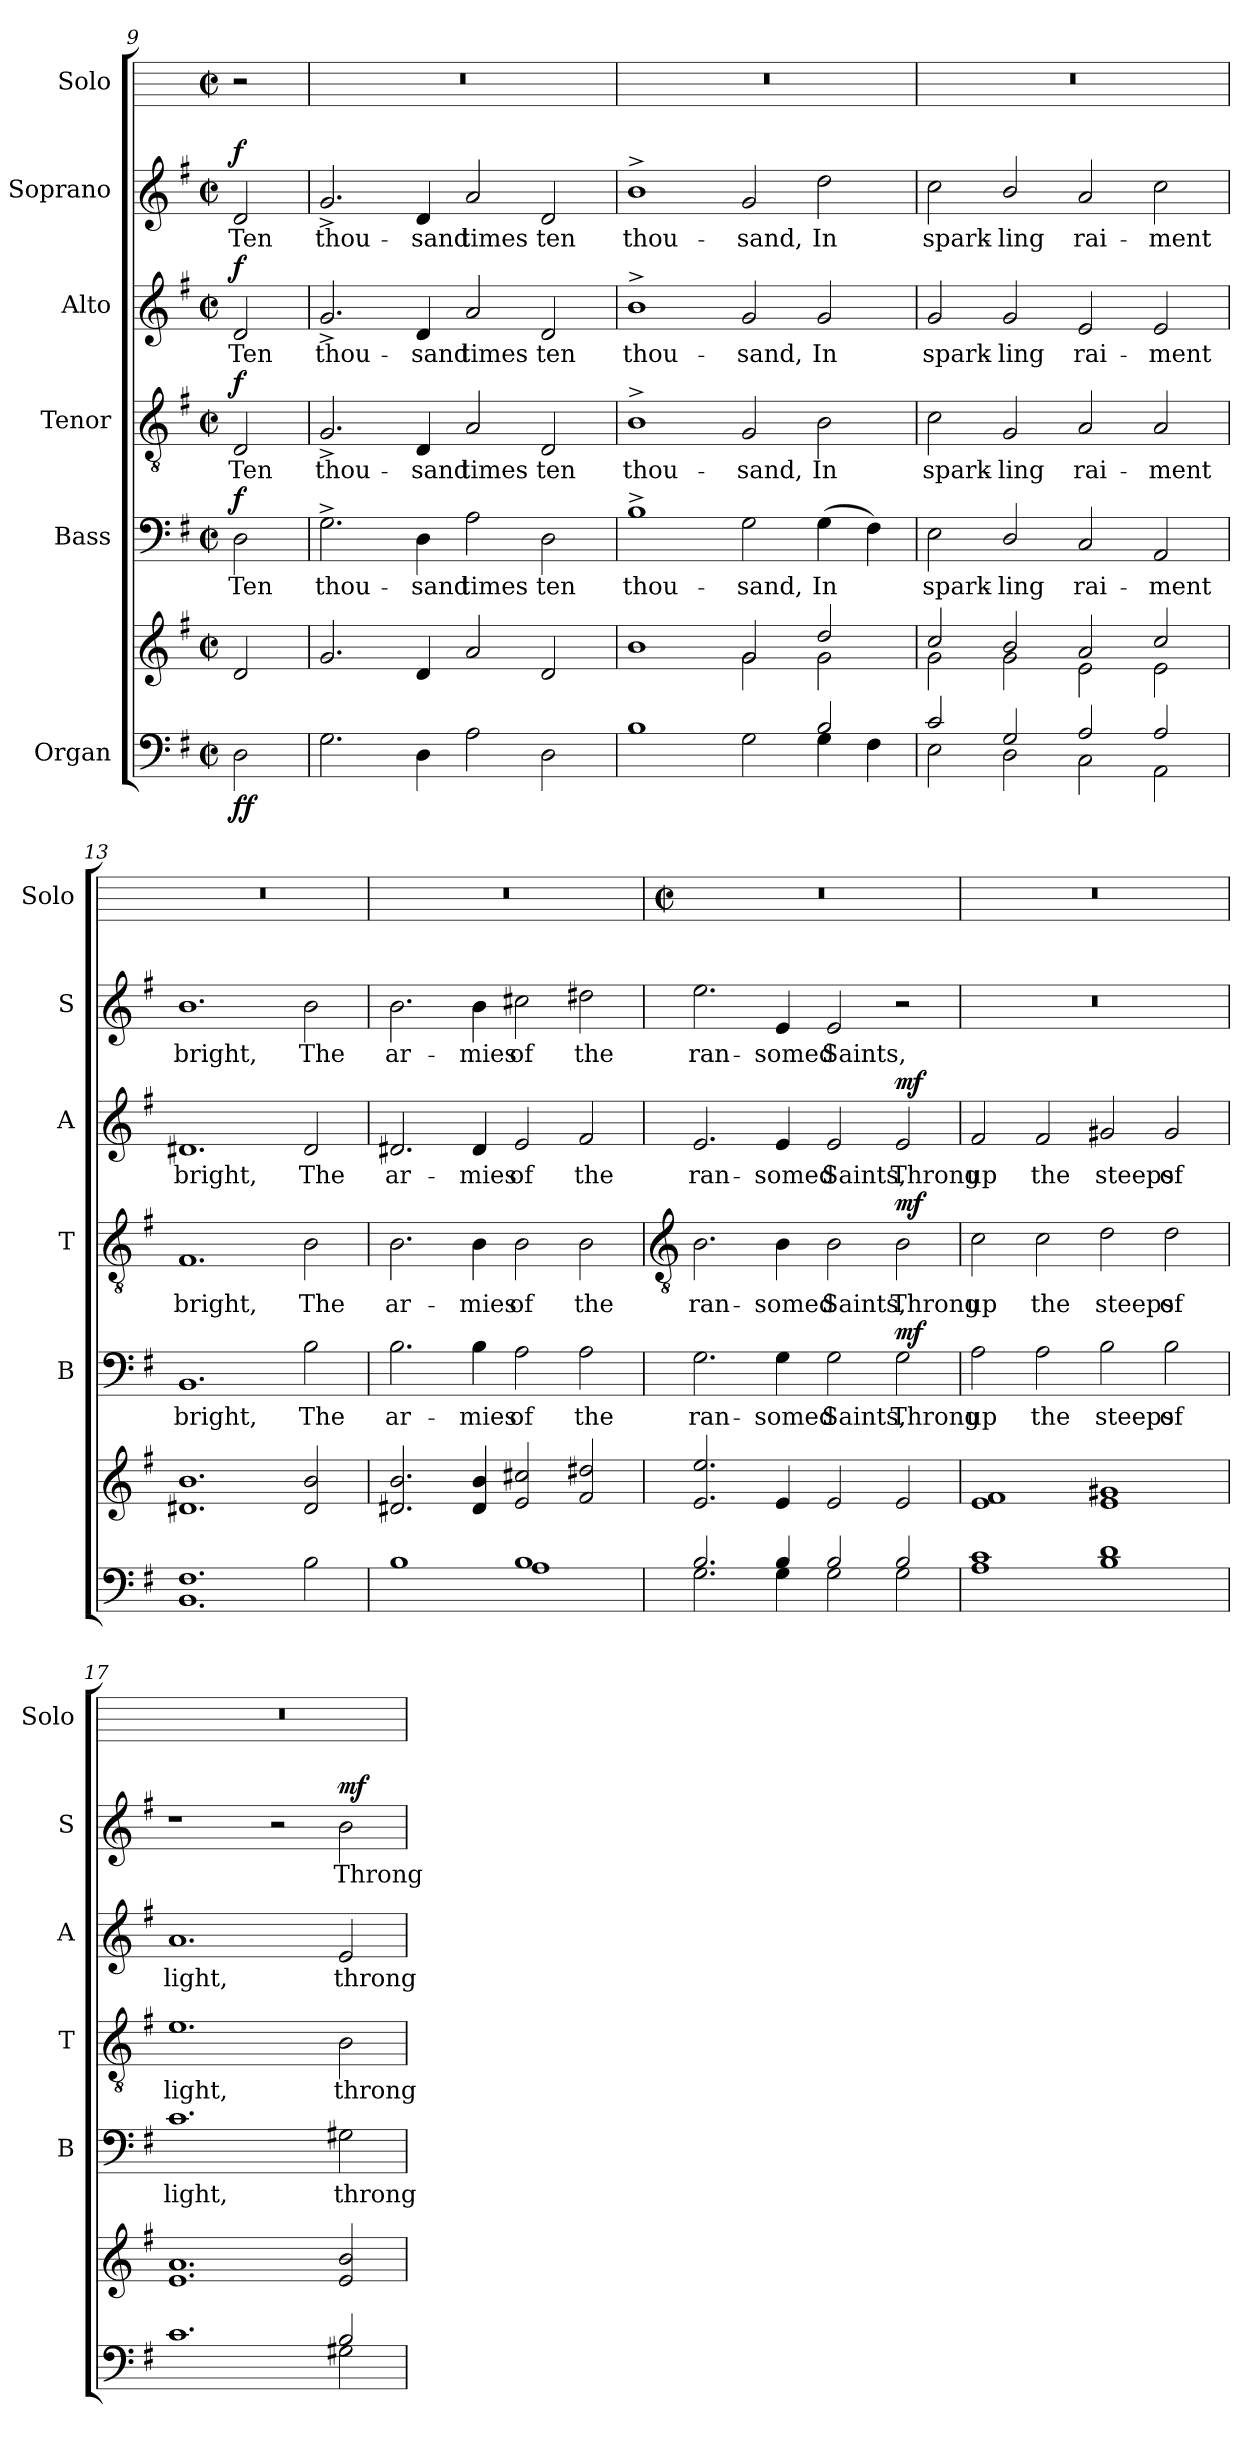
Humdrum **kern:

**kern	**kern	**dynam	**kern	**text	**dynam	**kern	**text	**dynam	**kern	**text	**dynam	**kern	**text	**dynam	**kern
*part6	*part6	*part6	*part5	*part5	*part5	*part4	*part4	*part4	*part3	*part3	*part3	*part2	*part2	*part2	*part1
*staff7	*staff6	*staff6/7	*staff5	*staff5	*staff5	*staff4	*staff4	*staff4	*staff3	*staff3	*staff3	*staff2	*staff2	*staff2	*staff1
*I"Organ	*	*	*I"Bass	*	*	*I"Tenor	*	*	*I"Alto	*	*	*I"Soprano	*	*	*I"Solo
*	*	*	*I'B	*	*	*I'T	*	*	*I'A	*	*	*I'S	*	*	*I'Solo
!!LO:LB:g=z
*clefF4	*clefG2	*	*clefF4	*	*	*clefGv2	*	*	*clefG2	*	*	*clefG2	*	*	*
*k[f#]	*k[f#]	*	*k[f#]	*	*	*k[f#]	*	*	*k[f#]	*	*	*k[f#]	*	*	*
*G:	*G:	*	*G:	*	*	*G:	*	*	*G:	*	*	*G:	*	*	*
*M4/2	*M4/2	*	*M4/2	*	*	*M4/2	*	*	*M4/2	*	*	*M4/2	*	*	*M4/2
*met(c|)	*met(c|)	*	*met(c|)	*	*	*met(c|)	*	*	*met(c|)	*	*	*met(c|)	*	*	*met(c|)
=9	=9	=9	=9	=9	=9	=9	=9	=9	=9	=9	=9	=9	=9	=9	=9
*^	*^	*	*	*	*	*	*	*	*	*	*	*	*	*	*
!	!	!	!	!LO:DY:b=2	!	!LO:LY:b	!	!	!LO:LY:b	!	!	!LO:LY:b	!	!	!LO:LY:b	!	!
!	!	!	!	!LO:DY:n=1:b	!	!	!LO:DY:b	!	!	!LO:DY:b	!	!	!LO:DY:b	!	!	!LO:DY:b	!
2ryy	2D\	2d/	2ryy	f f	2D	Ten	f	2D	Ten	f	2d	Ten	f	2d	Ten	f	2r
=10	=10	=10	=10	=10	=10	=10	=10	=10	=10	=10	=10	=10	=10	=10	=10	=10	=10
!	!	!	!	!	!	!LO:LY:b	!	!	!LO:LY:b	!	!	!LO:LY:b	!	!	!LO:LY:b	!	!
0ryy	2.G\	2.g/	0ryy	.	2.G^	thou-	.	2.G^	thou-	.	2.g^	thou-	.	2.g^	thou-	.	0r
!	!	!	!	!	!	!LO:LY:b	!	!	!LO:LY:b	!	!	!LO:LY:b	!	!	!LO:LY:b	!	!
.	4D\	4d/	.	.	4D	-sand	.	4D	-sand	.	4d	-sand	.	4d	-sand	.	.
!	!	!	!	!	!	!LO:LY:b	!	!	!LO:LY:b	!	!	!LO:LY:b	!	!	!LO:LY:b	!	!
.	2A\	2a/	.	.	2A	times	.	2A	times	.	2a	times	.	2a	times	.	.
!	!	!	!	!	!	!LO:LY:b	!	!	!LO:LY:b	!	!	!LO:LY:b	!	!	!LO:LY:b	!	!
.	2D\	2d/	.	.	2D	ten	.	2D	ten	.	2d	ten	.	2d	ten	.	.
=11	=11	=11	=11	=11	=11	=11	=11	=11	=11	=11	=11	=11	=11	=11	=11	=11	=11
!	!	!	!	!	!	!LO:LY:b	!	!	!LO:LY:b	!	!	!LO:LY:b	!	!	!LO:LY:b	!	!
1.ryy	1B\	1b/	1ryy	.	1B^	thou-	.	1B^	thou-	.	1b^	thou-	.	1b^	thou-	.	0r
!	!	!	!	!	!	!LO:LY:b	!	!	!LO:LY:b	!	!	!LO:LY:b	!	!	!LO:LY:b	!	!
.	2G\	2g/	2g\	.	2G	-sand,	.	2G	-sand,	.	2g	-sand,	.	2g	-sand,	.	.
!	!	!	!	!	!	!LO:LY:b	!	!	!LO:LY:b	!	!	!LO:LY:b	!	!	!LO:LY:b	!	!
2B/	4G\	2dd/	2g\	.	(>4G	In	.	2B	In	.	2g	In	.	2dd	In	.	.
.	4F#\	.	.	.	4F#)	.	.	.	.	.	.	.	.	.	.	.	.
=12	=12	=12	=12	=12	=12	=12	=12	=12	=12	=12	=12	=12	=12	=12	=12	=12	=12
!	!	!	!	!	!	!LO:LY:b	!	!	!LO:LY:b	!	!	!LO:LY:b	!	!	!LO:LY:b	!	!
2c/	2E\	2cc/	2g\	.	2E	spark-	.	2c	spark-	.	2g	spark-	.	2cc	spark-	.	0r
!	!	!	!	!	!	!LO:LY:b	!	!	!LO:LY:b	!	!	!LO:LY:b	!	!	!LO:LY:b	!	!
2G/	2D\	2b/	2g\	.	2D/	-ling	.	2G/	-ling	.	2g/	-ling	.	2b/	-ling	.	.
!	!	!	!	!	!	!LO:LY:b	!	!	!LO:LY:b	!	!	!LO:LY:b	!	!	!LO:LY:b	!	!
2A/	2C\	2a/	2e\	.	2C	rai-	.	2A	rai-	.	2e	rai-	.	2a	rai-	.	.
!	!	!	!	!	!	!LO:LY:b	!	!	!LO:LY:b	!	!	!LO:LY:b	!	!	!LO:LY:b	!	!
2A/	2AA\	2cc/	2e\	.	2AA	-ment	.	2A	-ment	.	2e	-ment	.	2cc	-ment	.	.
=13	=13	=13	=13	=13	=13	=13	=13	=13	=13	=13	=13	=13	=13	=13	=13	=13	=13
!	!	!	!	!	!	!LO:LY:b	!	!	!LO:LY:b	!	!	!LO:LY:b	!	!	!LO:LY:b	!	!
1.F#/	1.BB\	1.d#X/ 1.b/	0ryy	.	1.BB	bright,	.	1.F#	bright,	.	1.d#X	bright,	.	1.b	bright,	.	0r
!	!	!	!	!	!	!LO:LY:b	!	!	!LO:LY:b	!	!	!LO:LY:b	!	!	!LO:LY:b	!	!
2ryy	2B\	2d#/ 2b/	.	.	2B	The	.	2B	The	.	2d#	The	.	2b	The	.	.
=14	=14	=14	=14	=14	=14	=14	=14	=14	=14	=14	=14	=14	=14	=14	=14	=14	=14
!	!	!	!	!	!	!LO:LY:b	!	!	!LO:LY:b	!	!	!LO:LY:b	!	!	!LO:LY:b	!	!
1ryy	1B\	2.d#X/ 2.b/	0ryy	.	2.B	ar-	.	2.B	ar-	.	2.d#X	ar-	.	2.b	ar-	.	0r
!	!	!	!	!	!	!LO:LY:b	!	!	!LO:LY:b	!	!	!LO:LY:b	!	!	!LO:LY:b	!	!
.	.	4d#/ 4b/	.	.	4B	-mies	.	4B	-mies	.	4d#	-mies	.	4b	-mies	.	.
!	!	!	!	!	!	!LO:LY:b	!	!	!LO:LY:b	!	!	!LO:LY:b	!	!	!LO:LY:b	!	!
1B/	1A\	2e/ 2cc#X/	.	.	2A	of	.	2B	of	.	2e	of	.	2cc#X	of	.	.
!	!	!	!	!	!	!LO:LY:b	!	!	!LO:LY:b	!	!	!LO:LY:b	!	!	!LO:LY:b	!	!
.	.	2f#/ 2dd#X/	.	.	2A	the	.	2B	the	.	2f#	the	.	2dd#X	the	.	.
*	*	*v	*v	*	*	*	*	*	*	*	*	*	*	*	*	*	*
!!LO:LB:g=z
=15	=15	=15	=15	=15	=15	=15	=15	=15	=15	=15	=15	=15	=15	=15	=15	=15
*	*	*	*	*	*	*	*clefGv2	*	*	*	*	*	*	*	*	*
*	*	*	*	*	*	*	*	*	*	*	*	*	*	*	*	*M4/2
*	*	*	*	*	*	*	*	*	*	*	*	*	*	*	*	*met(c|)
!	!	!	!	!	!LO:LY:b	!	!	!LO:LY:b	!	!	!LO:LY:b	!	!	!LO:LY:b	!	!
2.B/	2.G\	2.e 2.ee	.	2.G	ran-	.	2.B	ran-	.	2.e	ran-	.	2.ee	ran-	.	0r
!	!	!	!	!	!LO:LY:b	!	!	!LO:LY:b	!	!	!LO:LY:b	!	!	!LO:LY:b	!	!
4B/	4G\	4e	.	4G	-somed	.	4B	-somed	.	4e	-somed	.	4e	-somed	.	.
!	!	!	!	!	!LO:LY:b	!	!	!LO:LY:b	!	!	!LO:LY:b	!	!	!LO:LY:b	!	!
2B/	2G\	2e	.	2G	Saints,	.	2B	Saints,	.	2e	Saints,	.	2e	Saints,	.	.
!	!	!	!LO:DY:b=2	!	!LO:LY:b	!	!	!LO:LY:b	!	!	!LO:LY:b	!	!	!	!	!
!	!	!	!LO:DY:n=1:b=2	!	!	!	!	!	!	!	!	!	!	!	!	!
!	!	!	!LO:DY:n=2:b	!	!	!LO:DY:b	!	!	!LO:DY:b	!	!	!LO:DY:b	!	!	!	!
2B/	2G\	2e	mf mf mf	2G	Throng	mf	2B	Throng	mf	2e	Throng	mf	2r	.	.	.
=16	=16	=16	=16	=16	=16	=16	=16	=16	=16	=16	=16	=16	=16	=16	=16	=16
!	!	!	!	!	!LO:LY:b	!	!	!LO:LY:b	!	!	!LO:LY:b	!	!	!	!	!
1c/	1A\	1e 1f#	.	2A	up	.	2c	up	.	2f#	up	.	0r	.	.	0r
!	!	!	!	!	!LO:LY:b	!	!	!LO:LY:b	!	!	!LO:LY:b	!	!	!	!	!
.	.	.	.	2A	the	.	2c	the	.	2f#	the	.	.	.	.	.
!	!	!	!	!	!LO:LY:b	!	!	!LO:LY:b	!	!	!LO:LY:b	!	!	!	!	!
1d/	1B\	1e 1g#X	.	2B	steeps	.	2d	steeps	.	2g#X	steeps	.	.	.	.	.
!	!	!	!	!	!LO:LY:b	!	!	!LO:LY:b	!	!	!LO:LY:b	!	!	!	!	!
.	.	.	.	2B	of	.	2d	of	.	2g#	of	.	.	.	.	.
=17	=17	=17	=17	=17	=17	=17	=17	=17	=17	=17	=17	=17	=17	=17	=17	=17
!	!	!	!	!	!LO:LY:b	!	!	!LO:LY:b	!	!	!LO:LY:b	!	!	!	!	!
1.ryy	1.c\	1.e 1.a	.	1.c	light,	.	1.e	light,	.	1.a	light,	.	1r	.	.	0r
.	.	.	.	.	.	.	.	.	.	.	.	.	2r	.	.	.
!	!	!	!	!	!LO:LY:b	!	!	!LO:LY:b	!	!	!LO:LY:b	!	!	!LO:LY:b	!LO:DY:b	!
2B/	2G#X\	2e 2b	.	2G#X	throng	.	2B	throng	.	2e	throng	.	2b	Throng	mf	.
*v	*v	*	*	*	*	*	*	*	*	*	*	*	*	*	*	*
=	=	=	=	=	=	=	=	=	=	=	=	=	=	=	=
*-	*-	*-	*-	*-	*-	*-	*-	*-	*-	*-	*-	*-	*-	*-	*-
